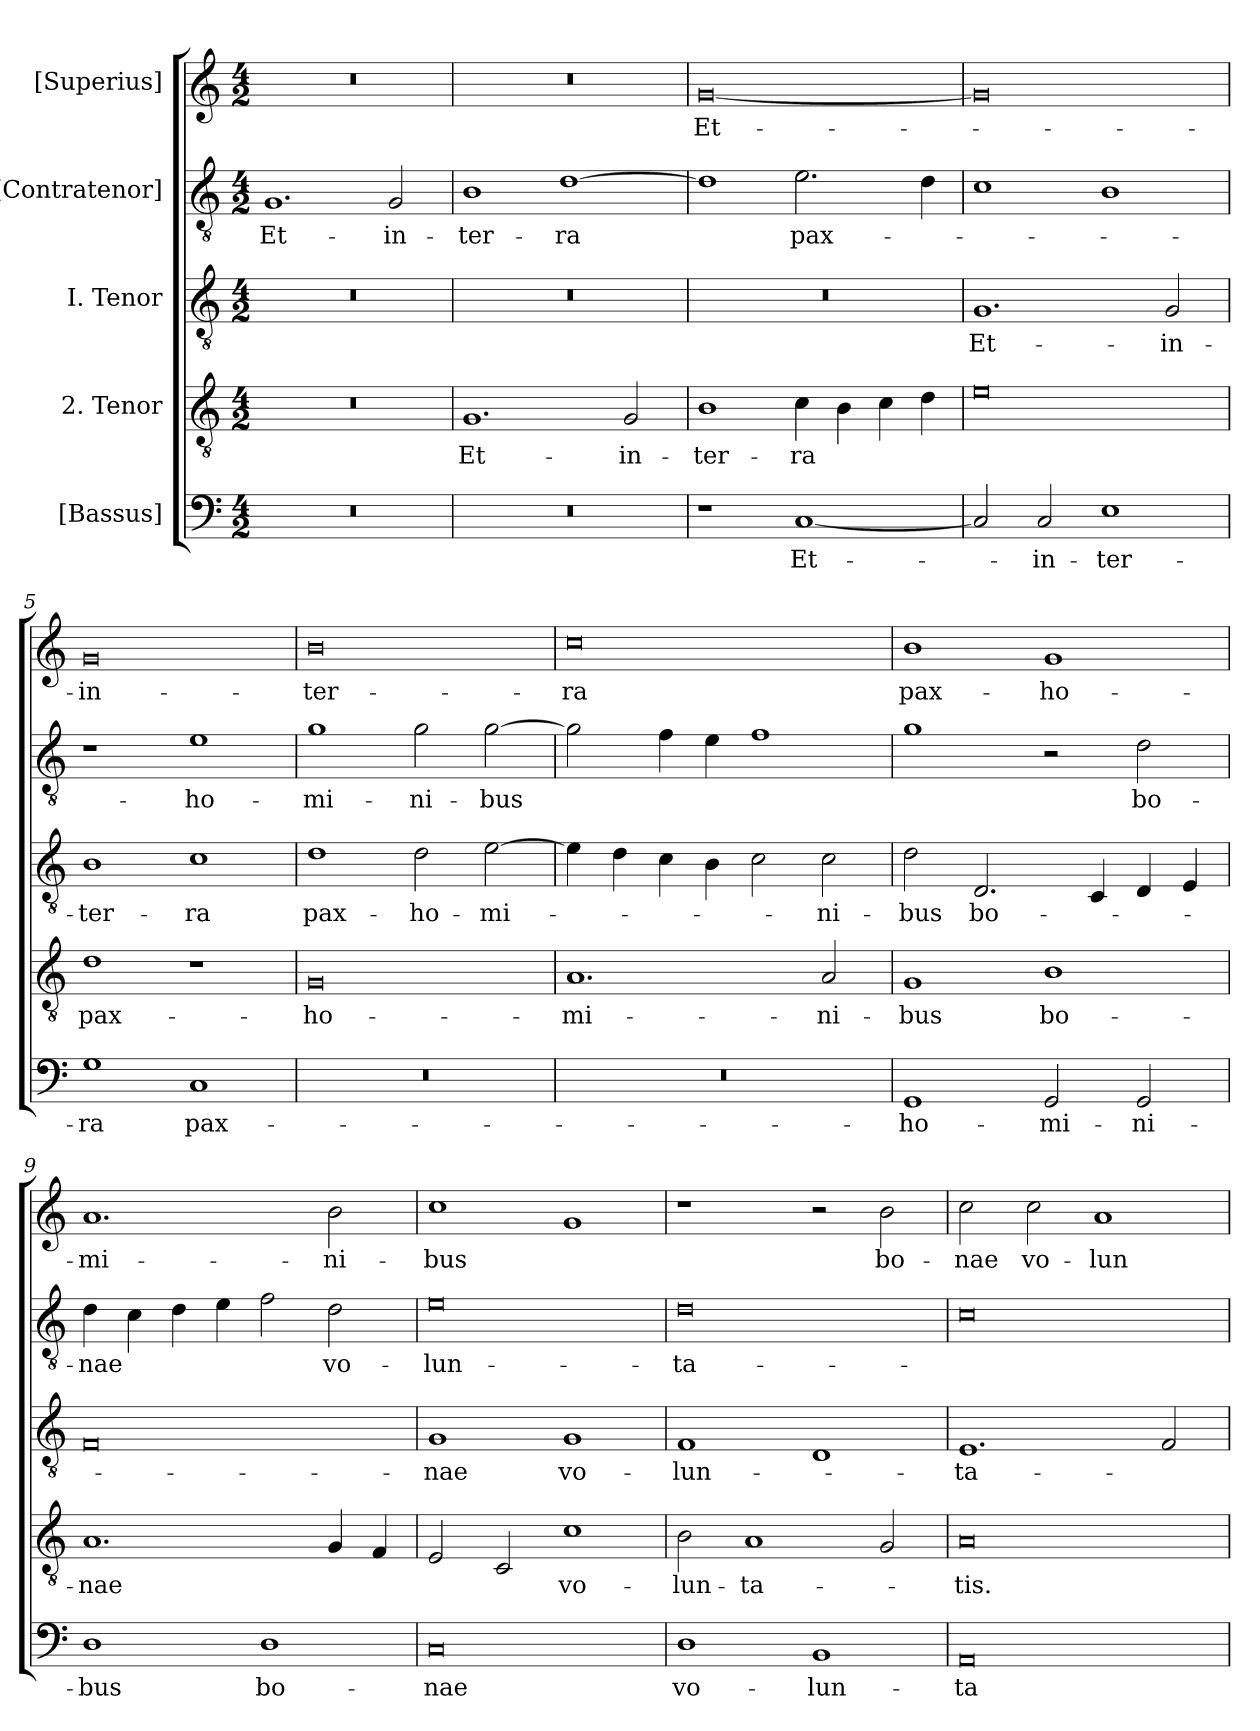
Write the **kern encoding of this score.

**kern	**text	**kern	**text	**kern	**text	**kern	**text	**kern	**text
*part5	*part5	*part4	*part4	*part3	*part3	*part2	*part2	*part1	*part1
*staff5	*staff5	*staff4	*staff4	*staff3	*staff3	*staff2	*staff2	*staff1	*staff1
*I"[Bassus]	*	*I"2. Tenor	*	*I"I. Tenor	*	*I"[Contratenor]	*	*I"[Superius]	*
*clefF4	*	*clefGv2	*	*clefGv2	*	*clefGv2	*	*clefG2	*
*k[]	*	*k[]	*	*k[]	*	*k[]	*	*k[]	*
*M4/2	*	*M4/2	*	*M4/2	*	*M4/2	*	*M4/2	*
=1	=1	=1	=1	=1	=1	=1	=1	=1	=1
0r	.	0r	.	0r	.	1.G/	Et-	0r	.
.	.	.	.	.	.	2G/	in-	.	.
=2	=2	=2	=2	=2	=2	=2	=2	=2	=2
0r	.	1.G/	Et-	0r	.	1B\	ter-	0r	.
.	.	.	.	.	.	[1d\	-ra	.	.
.	.	2G/	in-	.	.	.	.	.	.
=3	=3	=3	=3	=3	=3	=3	=3	=3	=3
1r	.	1B\	ter-	0r	.	1d\]	.	[0g/	Et-
[1C/	Et-	4c\	-ra	.	.	2.e\	pax-	.	.
.	.	4B\	.	.	.	.	.	.	.
.	.	4c\	.	.	.	.	.	.	.
.	.	4d\	.	.	.	4d\	.	.	.
=4	=4	=4	=4	=4	=4	=4	=4	=4	=4
2C/]	.	0e\	.	1.G/	Et-	1c\	.	0g/]	.
2C/	in-	.	.	.	.	.	.	.	.
1E\	ter-	.	.	.	.	1B\	.	.	.
.	.	.	.	2G/	in-	.	.	.	.
=5	=5	=5	=5	=5	=5	=5	=5	=5	=5
1G\	-ra	1d\	pax-	1B\	ter-	1r	.	0g/	in-
1C/	pax-	1r	.	1c\	-ra	1e\	ho-	.	.
=6	=6	=6	=6	=6	=6	=6	=6	=6	=6
0r	.	0G/	ho-	1d\	pax-	1g\	-mi-	0b\	ter-
.	.	.	.	2d\	ho-	2g\	-ni-	.	.
.	.	.	.	[2e\	-mi-	[2g\	-bus	.	.
=7	=7	=7	=7	=7	=7	=7	=7	=7	=7
0r	.	1.A/	-mi-	4e\]	.	2g\]	.	0cc\	-ra
.	.	.	.	4d\	.	.	.	.	.
.	.	.	.	4c\	.	4f\	.	.	.
.	.	.	.	4B\	.	4e\	.	.	.
.	.	.	.	2c\	.	1f\	.	.	.
.	.	2A/	-ni-	2c\	-ni-	.	.	.	.
=8	=8	=8	=8	=8	=8	=8	=8	=8	=8
1GG/	ho-	1G/	-bus	2d\	-bus	1g\	.	1b\	pax-
.	.	.	.	2.D/	bo-	.	.	.	.
2GG/	-mi-	1B\	bo-	.	.	2r	.	1g/	ho-
.	.	.	.	4C/	.	.	.	.	.
2GG/	-ni-	.	.	4D/	.	2d\	bo-	.	.
.	.	.	.	4E/	.	.	.	.	.
=9	=9	=9	=9	=9	=9	=9	=9	=9	=9
1D\	-bus	1.A/	-nae	0F/	.	4d\	-nae	1.a/	-mi-
.	.	.	.	.	.	4c\	.	.	.
.	.	.	.	.	.	4d\	.	.	.
.	.	.	.	.	.	4e\	.	.	.
1D\	bo-	.	.	.	.	2f\	.	.	.
.	.	4G/	.	.	.	2d\	vo-	2b\	-ni-
.	.	4F/	.	.	.	.	.	.	.
=10	=10	=10	=10	=10	=10	=10	=10	=10	=10
0C/	-nae	2E/	.	1G/	-nae	0e\	-lun-	1cc\	-bus
.	.	2C/	.	.	.	.	.	.	.
.	.	1c\	vo-	1G/	vo-	.	.	1g/	.
=11	=11	=11	=11	=11	=11	=11	=11	=11	=11
1D\	vo-	2B\	-lun-	1F/	-lun-	0d\	-ta-	1r	.
.	.	1A/	-ta-	.	.	.	.	.	.
1BB/	-lun-	.	.	1D/	.	.	.	2r	.
.	.	2G/	.	.	.	.	.	2b\	bo-
=12	=12	=12	=12	=12	=12	=12	=12	=12	=12
0AA/	-ta-	0A/	-tis.	1.E/	-ta-	0c\	.	2cc\	-nae
.	.	.	.	.	.	.	.	2cc\	vo-
.	.	.	.	.	.	.	.	1a/	-lun-
.	.	.	.	2F/	.	.	.	.	.
=	=	=	=	=	=	=	=	=	=
*-	*-	*-	*-	*-	*-	*-	*-	*-	*-
